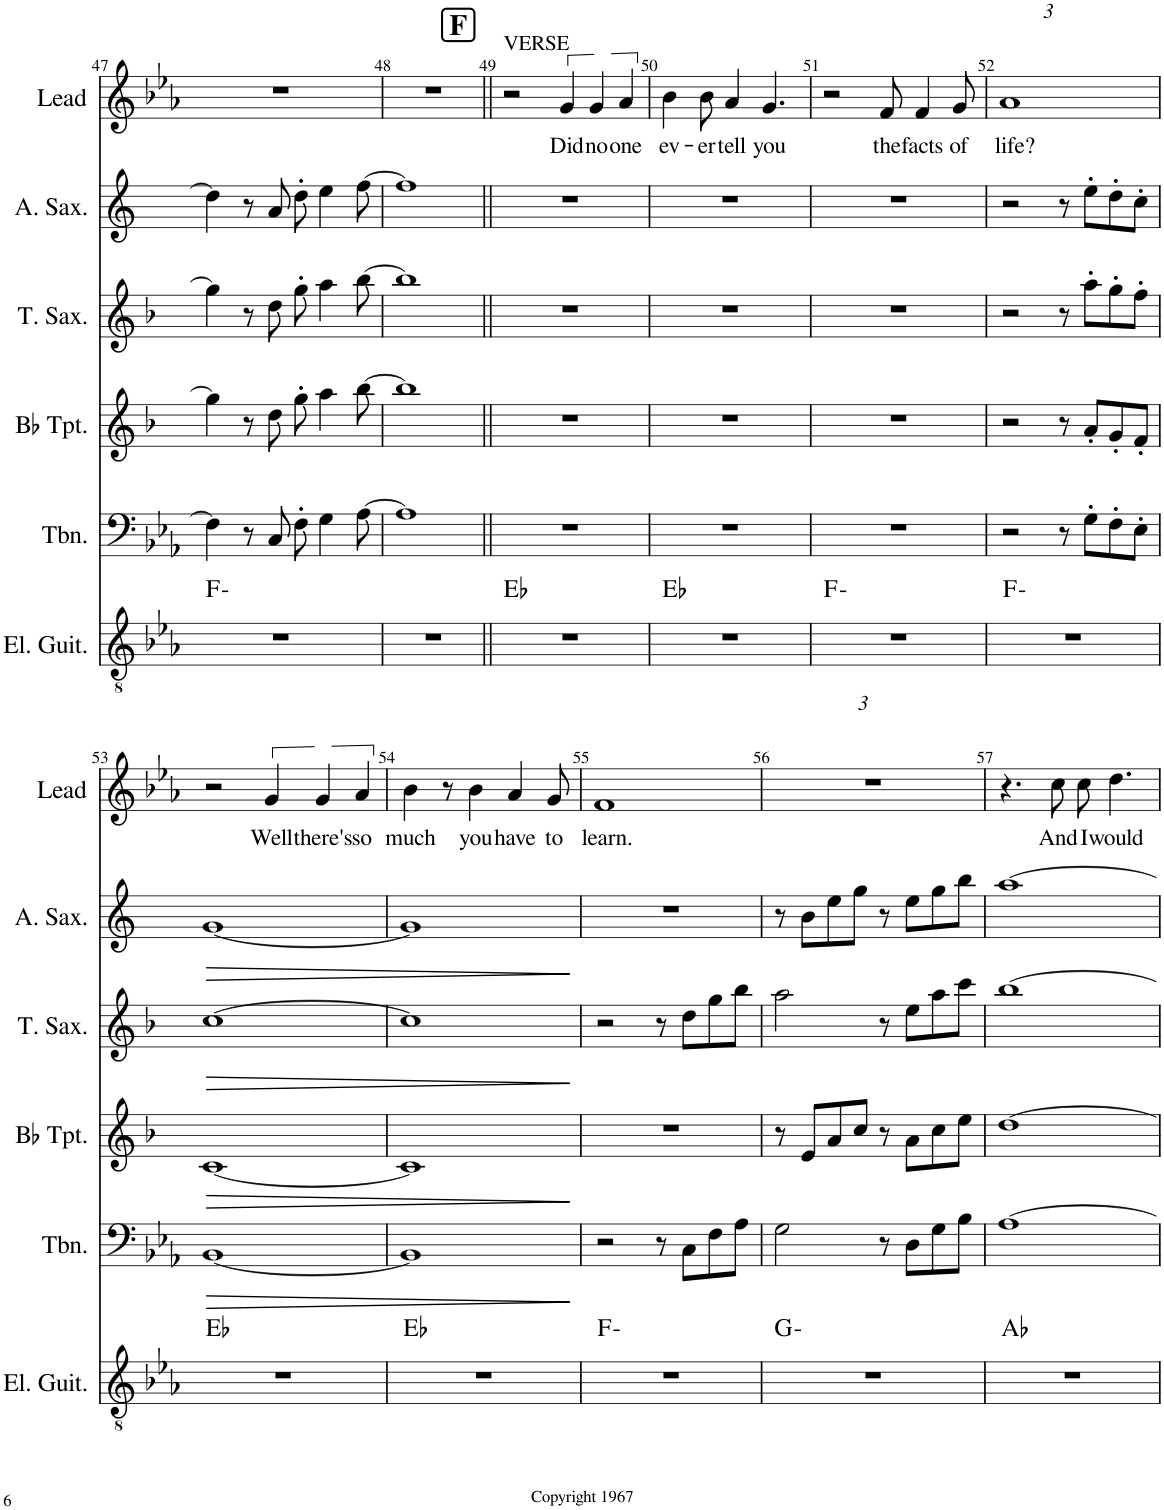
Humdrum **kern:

**kern	**harte	**kern	**dynam	**kern	**dynam	**kern	**dynam	**kern	**dynam	**kern	**text
*part6	*part6	*part5	*part5	*part4	*part4	*part3	*part3	*part2	*part2	*part1	*part1
*staff6	*	*staff5	*staff5	*staff4	*staff4	*staff3	*staff3	*staff2	*staff2	*staff1	*staff1
*I"Electric Guitar	*	*I"Trombone	*	*I"Bb Trumpet	*	*I"Tenor Saxophone	*	*I"Alto Saxophone	*	*I"Lead	*
*I'El. Guit.	*	*I'Tbn.	*	*I'Bb Tpt.	*	*I'T. Sax.	*	*I'A. Sax.	*	*I'Lead	*
!!LO:PB:g=z
*clefGv2	*	*clefF4	*	*clefG2	*	*clefG2	*	*clefG2	*	*clefG2	*
*	*	*	*	*Trd1c2	*	*Trd8c14	*	*Trd5c9	*	*	*
*k[b-e-a-]	*	*k[b-e-a-]	*	*k[b-]	*	*k[b-]	*	*k[]	*	*k[b-e-a-]	*
*M4/4	*	*M4/4	*	*M4/4	*	*M4/4	*	*M4/4	*	*M4/4	*
=47	=47	=47	=47	=47	=47	=47	=47	=47	=47	=47	=47
1r	F:min	4F\]	.	4gg\]	.	4gg\]	.	4dd\]	.	1r	.
.	.	8r	.	8r	.	8r	.	8r	.	.	.
.	.	8C/	.	8dd\	.	8dd\	.	8a/	.	.	.
.	.	8F'\	.	8gg'\	.	8gg'\	.	8dd'\	.	.	.
.	.	4G\	.	4aa\	.	4aa\	.	4ee\	.	.	.
.	.	[8A-\	.	[8bb-\	.	[8bb-\	.	[8ff\	.	.	.
=48	=48	=48	=48	=48	=48	=48	=48	=48	=48	=48	=48
1r	.	1A-]	.	1bb-]	.	1bb-]	.	1ff]	.	1r	.
!!LO:REH:place=s1:a:B:cj:fs=14:t=F
=49||	=49||	=49||	=49||	=49||	=49||	=49||	=49||	=49||	=49||	=49||	=49||
!	!	!	!	!	!	!	!	!	!	!LO:TX:a:t=VERSE	!
1r	Eb:maj	1r	.	1r	.	1r	.	1r	.	2r	.
!	!	!	!	!	!	!	!	!	!	!	!LO:LY:b
.	.	.	.	.	.	.	.	.	.	6g/	Did
!	!	!	!	!	!	!	!	!	!	!	!LO:LY:b
.	.	.	.	.	.	.	.	.	.	6g/	no
!	!	!	!	!	!	!	!	!	!	!	!LO:LY:b
.	.	.	.	.	.	.	.	.	.	6a-/	one
=50	=50	=50	=50	=50	=50	=50	=50	=50	=50	=50	=50
!	!	!	!	!	!	!	!	!	!	!	!LO:LY:b
1r	Eb:maj	1r	.	1r	.	1r	.	1r	.	4b-\	ev-
!	!	!	!	!	!	!	!	!	!	!	!LO:LY:b
.	.	.	.	.	.	.	.	.	.	8b-\	-er
!	!	!	!	!	!	!	!	!	!	!	!LO:LY:b
.	.	.	.	.	.	.	.	.	.	4a-/	tell
!	!	!	!	!	!	!	!	!	!	!	!LO:LY:b
.	.	.	.	.	.	.	.	.	.	4.g/	you
=51	=51	=51	=51	=51	=51	=51	=51	=51	=51	=51	=51
1r	F:min	1r	.	1r	.	1r	.	1r	.	2r	.
!	!	!	!	!	!	!	!	!	!	!	!LO:LY:b
.	.	.	.	.	.	.	.	.	.	8f/	the
!	!	!	!	!	!	!	!	!	!	!	!LO:LY:b
.	.	.	.	.	.	.	.	.	.	4f/	facts
!	!	!	!	!	!	!	!	!	!	!	!LO:LY:b
.	.	.	.	.	.	.	.	.	.	8g/	of
=52	=52	=52	=52	=52	=52	=52	=52	=52	=52	=52	=52
!	!	!	!	!	!	!	!	!	!	!	!LO:LY:b
1r	F:min	2r	.	2r	.	2r	.	2r	.	1a-	life?
.	.	8r	.	8r	.	8r	.	8r	.	.	.
.	.	8G'\L	.	8a'/L	.	8aa'\L	.	8ee'\L	.	.	.
.	.	8F'\	.	8g'/	.	8gg'\	.	8dd'\	.	.	.
.	.	8E-'\J	.	8f'/J	.	8ff'\J	.	8cc'\J	.	.	.
!!LO:LB:g=z
=53	=53	=53	=53	=53	=53	=53	=53	=53	=53	=53	=53
!	!	!	!LO:HP:b	!	!LO:HP:b	!	!LO:HP:b	!	!LO:HP:b	!	!
1r	Eb:maj	[1BB-	>	[1c	>	[1cc	>	[1g	>	2r	.
!	!	!	!	!	!	!	!	!	!	!	!LO:LY:b
.	.	.	.	.	.	.	.	.	.	6g/	Well
!	!	!	!	!	!	!	!	!	!	!	!LO:LY:b
.	.	.	.	.	.	.	.	.	.	6g/	there's
!	!	!	!	!	!	!	!	!	!	!	!LO:LY:b
.	.	.	.	.	.	.	.	.	.	6a-/	so
=54	=54	=54	=54	=54	=54	=54	=54	=54	=54	=54	=54
!	!	!	!	!	!	!	!	!	!	!	!LO:LY:b
1r	Eb:maj	1BB-]	.	1c]	.	1cc]	.	1g]	.	4b-\	much
.	.	.	.	.	.	.	.	.	.	8r	.
!	!	!	!	!	!	!	!	!	!	!	!LO:LY:b
.	.	.	.	.	.	.	.	.	.	4b-\	you
!	!	!	!	!	!	!	!	!	!	!	!LO:LY:b
.	.	.	.	.	.	.	.	.	.	4a-/	have
!	!	!	!	!	!	!	!	!	!	!	!LO:LY:b
.	.	.	.	.	.	.	.	.	.	8g/	to
.	.	.	]	.	]	.	]	.	]	.	.
=55	=55	=55	=55	=55	=55	=55	=55	=55	=55	=55	=55
!	!	!	!	!	!	!	!	!	!	!	!LO:LY:b
1r	F:min	2r	.	1r	.	2r	.	1r	.	1f	learn.
.	.	8r	.	.	.	8r	.	.	.	.	.
.	.	8C\L	.	.	.	8dd\L	.	.	.	.	.
.	.	8F\	.	.	.	8gg\	.	.	.	.	.
.	.	8A-\J	.	.	.	8bb-\J	.	.	.	.	.
=56	=56	=56	=56	=56	=56	=56	=56	=56	=56	=56	=56
1r	G:min	2G\	.	8r	.	2aa\	.	8r	.	1r	.
.	.	.	.	8e/L	.	.	.	8b\L	.	.	.
.	.	.	.	8a/	.	.	.	8ee\	.	.	.
.	.	.	.	8cc/J	.	.	.	8gg\J	.	.	.
.	.	8r	.	8r	.	8r	.	8r	.	.	.
.	.	8D\L	.	8a\L	.	8ee\L	.	8ee\L	.	.	.
.	.	8G\	.	8cc\	.	8aa\	.	8gg\	.	.	.
.	.	8B-\J	.	8ee\J	.	8ccc\J	.	8bb\J	.	.	.
=57	=57	=57	=57	=57	=57	=57	=57	=57	=57	=57	=57
1r	Ab:maj	[1A-	.	[1dd	.	[1bb-	.	[1aa	.	4.r	.
!	!	!	!	!	!	!	!	!	!	!	!LO:LY:b
.	.	.	.	.	.	.	.	.	.	8cc\	And
!	!	!	!	!	!	!	!	!	!	!	!LO:LY:b
.	.	.	.	.	.	.	.	.	.	8cc\	I
!	!	!	!	!	!	!	!	!	!	!	!LO:LY:b
.	.	.	.	.	.	.	.	.	.	4.dd\	would
=	=	=	=	=	=	=	=	=	=	=	=
*-	*-	*-	*-	*-	*-	*-	*-	*-	*-	*-	*-
